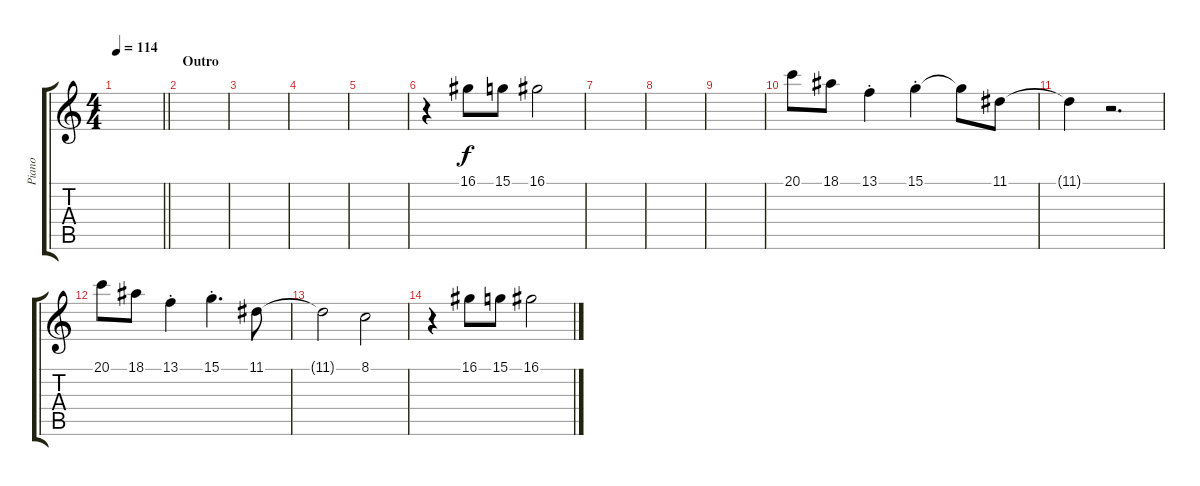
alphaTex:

\track ("Piano" "Piano") {instrument acousticgrandpiano}
\staff {score tabs}
\tuning (E4 B3 G3 D3 A2 E2) {hide}
\ts (4 4)
\tempo 114
\clef g2
\barLineRight lightlight
\ks c
|
\section ("" "Outro")
|
|
|
|
r.4{volume 12} 16.1.8 15.1.8 16.1.2 |
|
|
|
20.1.8{volume 10} 18.1.8 13.1{st}.4 15.1{st}.4 15.1{t}.8 11.1.8 |
11.1{t}.4 r.2{d} |
20.1.8{volume 9} 18.1.8 13.1{st}.4 15.1{st}.4{d} 11.1.8 |
11.1{t}.2 8.1.2 |
r.4{volume 8} 16.1.8 15.1.8 16.1.2
